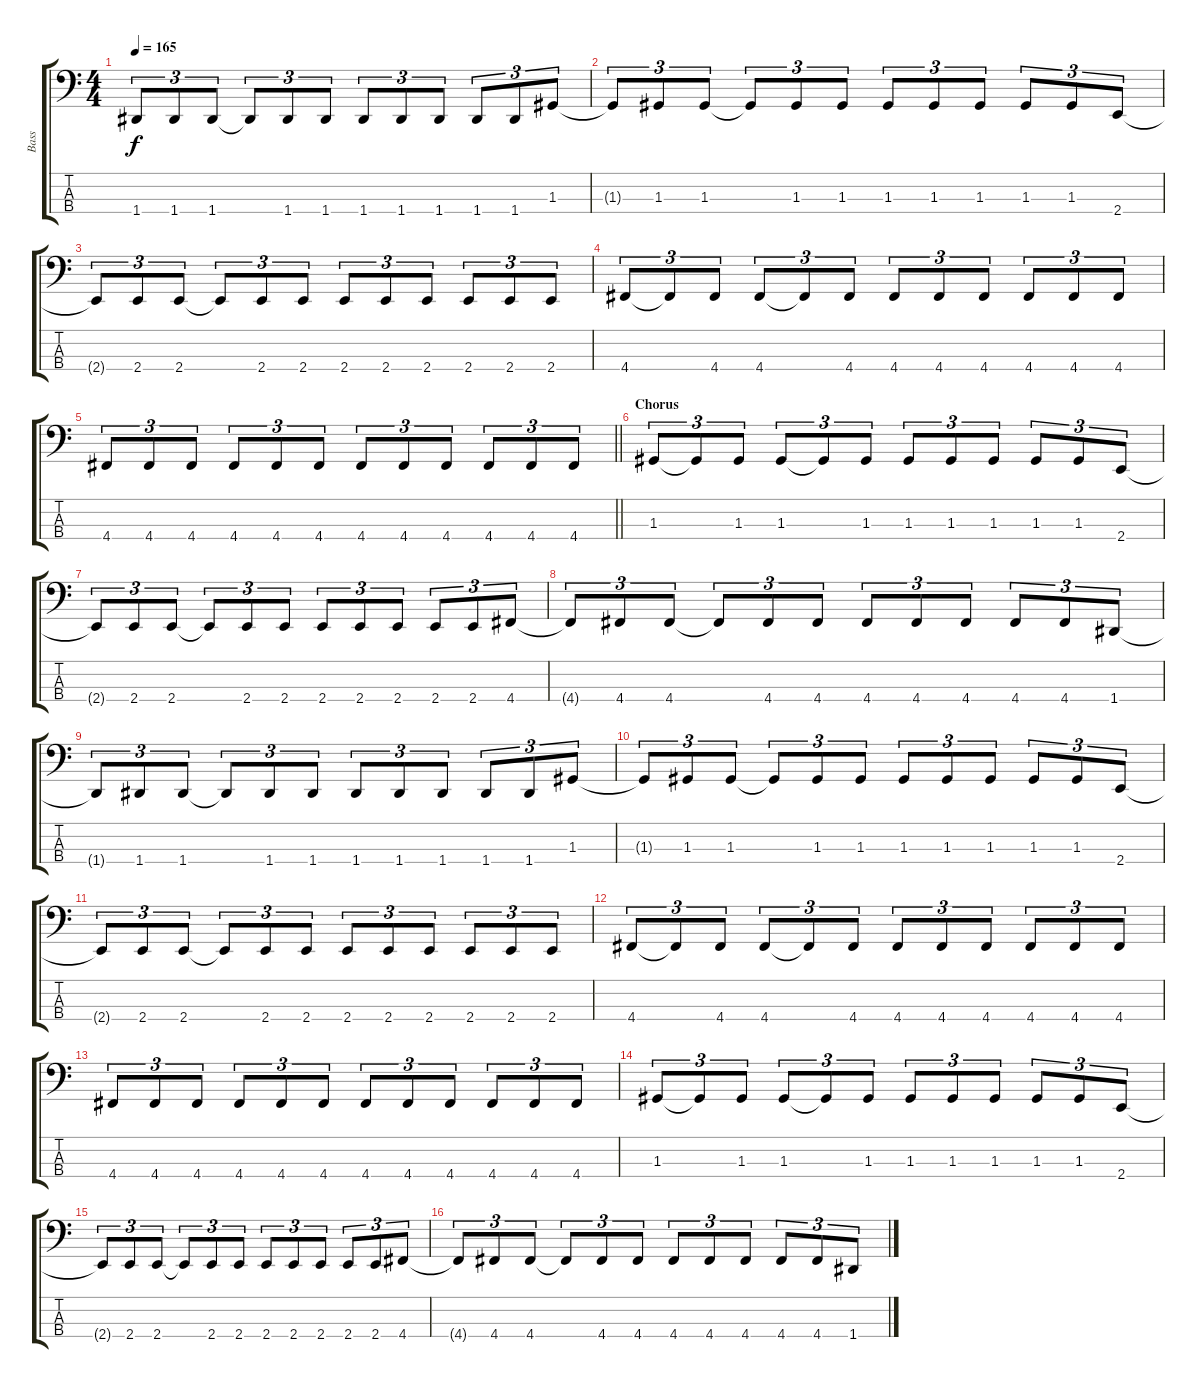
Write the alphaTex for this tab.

\track ("Bass" "Bass") {instrument electricbasspick}
\staff {score tabs}
\tuning (F2 C2 G1 D1) {hide}
\ts (4 4)
\tempo 165
\clef f4
\ks c
1.4{t}.8{tu (3 2) dy f} 1.4.8{tu (3 2)} 1.4.8{tu (3 2)} 1.4{t}.8{tu (3 2)} 1.4.8{tu (3 2)} 1.4.8{tu (3 2)} 1.4.8{tu (3 2)} 1.4.8{tu (3 2)} 1.4.8{tu (3 2)} 1.4.8{tu (3 2)} 1.4.8{tu (3 2)} 1.3.8{tu (3 2)} |
1.3{t}.8{tu (3 2)} 1.3.8{tu (3 2)} 1.3.8{tu (3 2)} 1.3{t}.8{tu (3 2)} 1.3.8{tu (3 2)} 1.3.8{tu (3 2)} 1.3.8{tu (3 2)} 1.3.8{tu (3 2)} 1.3.8{tu (3 2)} 1.3.8{tu (3 2)} 1.3.8{tu (3 2)} 2.4.8{tu (3 2)} |
2.4{t}.8{tu (3 2)} 2.4.8{tu (3 2)} 2.4.8{tu (3 2)} 2.4{t}.8{tu (3 2)} 2.4.8{tu (3 2)} 2.4.8{tu (3 2)} 2.4.8{tu (3 2)} 2.4.8{tu (3 2)} 2.4.8{tu (3 2)} 2.4.8{tu (3 2)} 2.4.8{tu (3 2)} 2.4.8{tu (3 2)} |
4.4.8{tu (3 2)} 4.4{t}.8{tu (3 2)} 4.4.8{tu (3 2)} 4.4.8{tu (3 2)} 4.4{t}.8{tu (3 2)} 4.4.8{tu (3 2)} 4.4.8{tu (3 2)} 4.4.8{tu (3 2)} 4.4.8{tu (3 2)} 4.4.8{tu (3 2)} 4.4.8{tu (3 2)} 4.4.8{tu (3 2)} |
\barLineRight lightlight
4.4.8{tu (3 2)} 4.4.8{tu (3 2)} 4.4.8{tu (3 2)} 4.4.8{tu (3 2)} 4.4.8{tu (3 2)} 4.4.8{tu (3 2)} 4.4.8{tu (3 2)} 4.4.8{tu (3 2)} 4.4.8{tu (3 2)} 4.4.8{tu (3 2)} 4.4.8{tu (3 2)} 4.4.8{tu (3 2)} |
\section ("" "Chorus")
1.3.8{tu (3 2)} 1.3{t}.8{tu (3 2)} 1.3.8{tu (3 2)} 1.3.8{tu (3 2)} 1.3{t}.8{tu (3 2)} 1.3.8{tu (3 2)} 1.3.8{tu (3 2)} 1.3.8{tu (3 2)} 1.3.8{tu (3 2)} 1.3.8{tu (3 2)} 1.3.8{tu (3 2)} 2.4.8{tu (3 2)} |
2.4{t}.8{tu (3 2)} 2.4.8{tu (3 2)} 2.4.8{tu (3 2)} 2.4{t}.8{tu (3 2)} 2.4.8{tu (3 2)} 2.4.8{tu (3 2)} 2.4.8{tu (3 2)} 2.4.8{tu (3 2)} 2.4.8{tu (3 2)} 2.4.8{tu (3 2)} 2.4.8{tu (3 2)} 4.4.8{tu (3 2)} |
4.4{t}.8{tu (3 2)} 4.4.8{tu (3 2)} 4.4.8{tu (3 2)} 4.4{t}.8{tu (3 2)} 4.4.8{tu (3 2)} 4.4.8{tu (3 2)} 4.4.8{tu (3 2)} 4.4.8{tu (3 2)} 4.4.8{tu (3 2)} 4.4.8{tu (3 2)} 4.4.8{tu (3 2)} 1.4.8{tu (3 2)} |
1.4{t}.8{tu (3 2)} 1.4.8{tu (3 2)} 1.4.8{tu (3 2)} 1.4{t}.8{tu (3 2)} 1.4.8{tu (3 2)} 1.4.8{tu (3 2)} 1.4.8{tu (3 2)} 1.4.8{tu (3 2)} 1.4.8{tu (3 2)} 1.4.8{tu (3 2)} 1.4.8{tu (3 2)} 1.3.8{tu (3 2)} |
1.3{t}.8{tu (3 2)} 1.3.8{tu (3 2)} 1.3.8{tu (3 2)} 1.3{t}.8{tu (3 2)} 1.3.8{tu (3 2)} 1.3.8{tu (3 2)} 1.3.8{tu (3 2)} 1.3.8{tu (3 2)} 1.3.8{tu (3 2)} 1.3.8{tu (3 2)} 1.3.8{tu (3 2)} 2.4.8{tu (3 2)} |
2.4{t}.8{tu (3 2)} 2.4.8{tu (3 2)} 2.4.8{tu (3 2)} 2.4{t}.8{tu (3 2)} 2.4.8{tu (3 2)} 2.4.8{tu (3 2)} 2.4.8{tu (3 2)} 2.4.8{tu (3 2)} 2.4.8{tu (3 2)} 2.4.8{tu (3 2)} 2.4.8{tu (3 2)} 2.4.8{tu (3 2)} |
4.4.8{tu (3 2)} 4.4{t}.8{tu (3 2)} 4.4.8{tu (3 2)} 4.4.8{tu (3 2)} 4.4{t}.8{tu (3 2)} 4.4.8{tu (3 2)} 4.4.8{tu (3 2)} 4.4.8{tu (3 2)} 4.4.8{tu (3 2)} 4.4.8{tu (3 2)} 4.4.8{tu (3 2)} 4.4.8{tu (3 2)} |
4.4.8{tu (3 2)} 4.4.8{tu (3 2)} 4.4.8{tu (3 2)} 4.4.8{tu (3 2)} 4.4.8{tu (3 2)} 4.4.8{tu (3 2)} 4.4.8{tu (3 2)} 4.4.8{tu (3 2)} 4.4.8{tu (3 2)} 4.4.8{tu (3 2)} 4.4.8{tu (3 2)} 4.4.8{tu (3 2)} |
1.3.8{tu (3 2)} 1.3{t}.8{tu (3 2)} 1.3.8{tu (3 2)} 1.3.8{tu (3 2)} 1.3{t}.8{tu (3 2)} 1.3.8{tu (3 2)} 1.3.8{tu (3 2)} 1.3.8{tu (3 2)} 1.3.8{tu (3 2)} 1.3.8{tu (3 2)} 1.3.8{tu (3 2)} 2.4.8{tu (3 2)} |
2.4{t}.8{tu (3 2)} 2.4.8{tu (3 2)} 2.4.8{tu (3 2)} 2.4{t}.8{tu (3 2)} 2.4.8{tu (3 2)} 2.4.8{tu (3 2)} 2.4.8{tu (3 2)} 2.4.8{tu (3 2)} 2.4.8{tu (3 2)} 2.4.8{tu (3 2)} 2.4.8{tu (3 2)} 4.4.8{tu (3 2)} |
4.4{t}.8{tu (3 2)} 4.4.8{tu (3 2)} 4.4.8{tu (3 2)} 4.4{t}.8{tu (3 2)} 4.4.8{tu (3 2)} 4.4.8{tu (3 2)} 4.4.8{tu (3 2)} 4.4.8{tu (3 2)} 4.4.8{tu (3 2)} 4.4.8{tu (3 2)} 4.4.8{tu (3 2)} 1.4.8{tu (3 2)}
